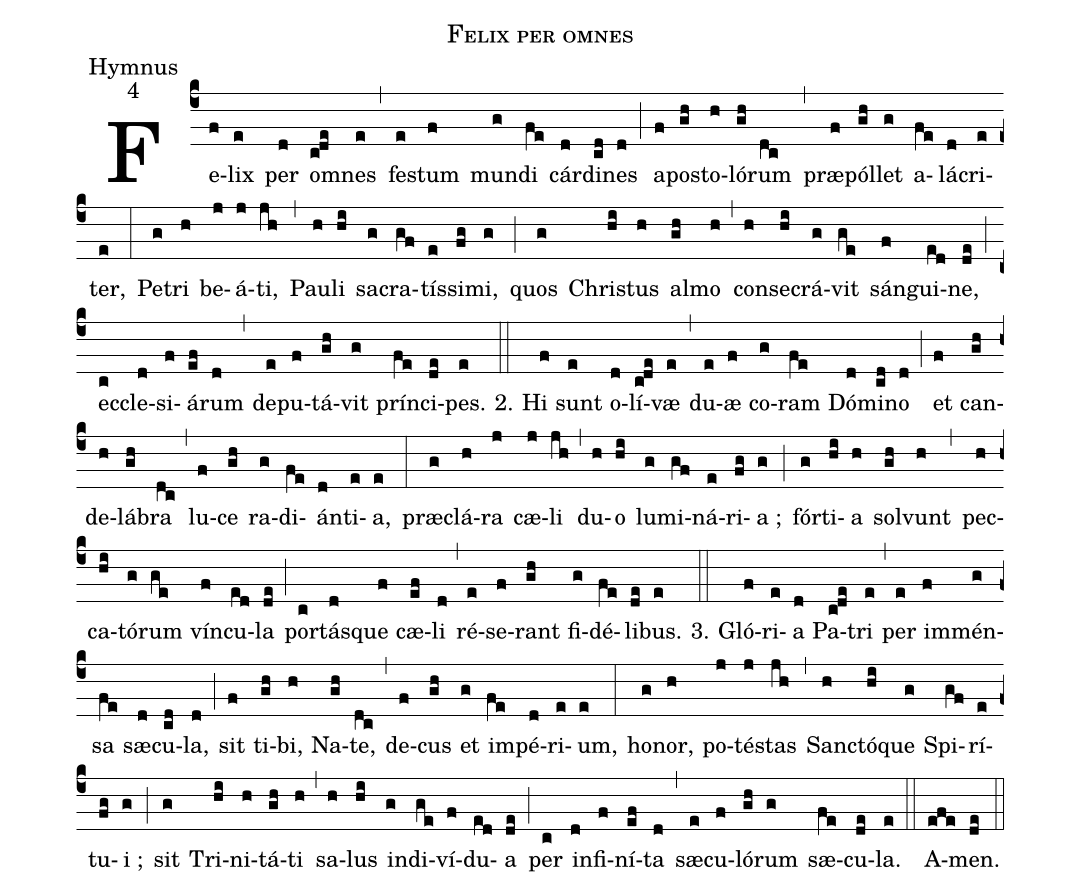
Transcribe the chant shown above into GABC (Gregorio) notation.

name:Felix per omnes;
office-part:Hymnus;
mode:4;
%%
(c4)Fe(f)lix(e) per(d) om(c!de)nes(e) (,) fe(e)stum(f) mun(g)di(fe) cár(d)di(cd)nes(d) (;)
a(f)po(gh)sto(h)ló(gh)rum(dc) (,) præ(f)pól(gh)let(g) a(fe)lá(d)cri(e)ter,(e) (:)
Pe(g)tri(h) be(j)á(j)ti,(jh) (,) Pau(h)li(hi) sa(g)cra(gf)tís(e)si(fg)mi,(g) (;)
quos(g) Chri(hi)stus(h) al(gh)mo(h) (,) con(h)se(hi)crá(g)vit(ge) sán(f)gui(ed)ne,(de) (;)
ec(c)cle(d)si(f)á(ef)rum(d) (,) de(e)pu(f)tá(gh)vit(g) prín(fe)ci(de)pes.(e) (::)

2. Hi(f) sunt(e) o(d)lí(c!de)væ(e) (,) du(e)æ(f) co(g)ram(fe) Dó(d)mi(cd)no(d) (;)
et(f) can(gh)de(h)lá(gh)bra(dc) (,) lu(f)ce(gh) ra(g)di(fe)án(d)ti(e)a,(e) (:)
præ(g)clá(h)ra(j) cæ(j)li(jh) (,) du(h)o(hi) lu(g)mi(gf)ná(e)ri(fg)a ;(g) (;)
fór(g)ti(hi)a(h) sol(gh)vunt(h) (,) pec(h)ca(hi)tó(g)rum(ge) vín(f)cu(ed)la(de) (;)
por(c)tás(d)que(f) cæ(ef)li(d) (,) ré(e)se(f)rant(gh) fi(g)dé(fe)li(de)bus.(e) (::)

3. Gló(f)ri(e)a(d) Pa(c!de)tri(e) (,) per(e) im(f)mén(g)sa(fe) sæ(d)cu(cd)la,(d) (;)
sit(f) ti(gh)bi,(h) Na(gh)te,(dc) (,) de(f)cus(gh) et(g) im(fe)pé(d)ri(e)um,(e) (:)
ho(g)nor,(h) po(j)té(j)stas(jh) (,) San(h)ctó(hi)que(g) Spi(gf)rí(e)tu(fg)i ;(g) (;)
sit(g) Tri(hi)ni(h)tá(gh)ti(h) (,) sa(h)lus(hi) in(g)di(ge)ví(f)du(ed)a(de) (;)
per(c) in(d)fi(f)ní(ef)ta(d) (,) sæ(e)cu(f)ló(gh)rum(g) sæ(fe)cu(de)la.(e) (::)
A(efe)men.(de) (::)
